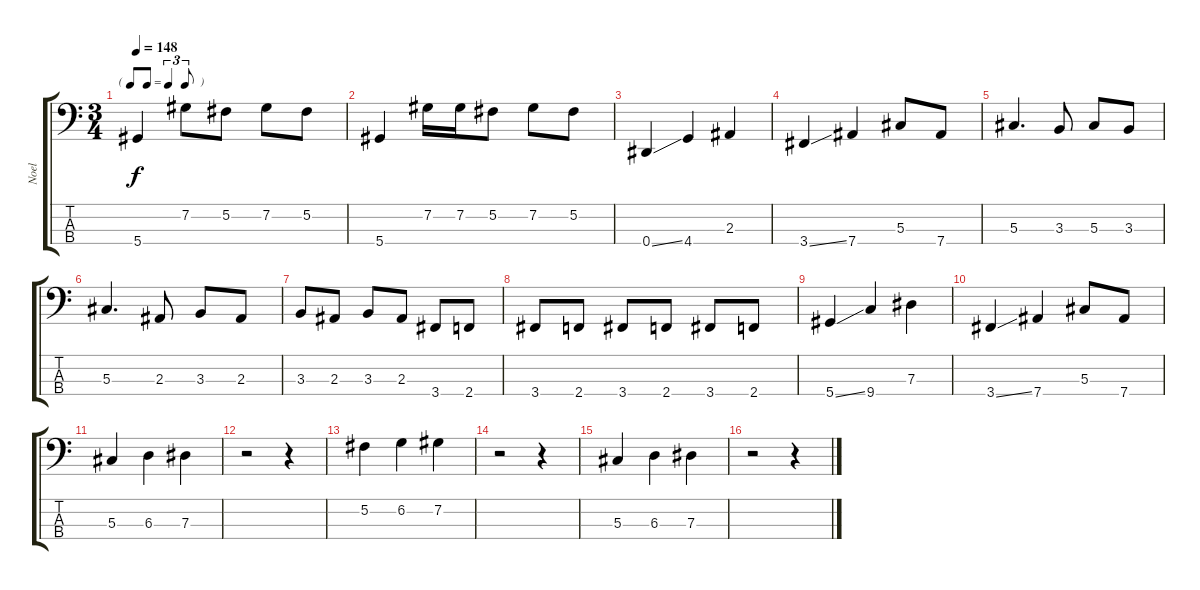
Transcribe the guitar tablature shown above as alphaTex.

\track ("Noel" "Noel") {instrument electricbassfinger}
\staff {score tabs}
\tuning (Gb2 Db2 Ab1 Eb1) {hide}
\ts (3 4)
\tf triplet8th
\tempo 148
\clef f4
\ks c
5.4.4{dy f} 7.2.8 5.2.8 7.2.8 5.2.8 |
5.4.4 7.2.16 7.2.16 5.2.8 7.2.8 5.2.8 |
0.4{ss}.4 4.4.4 2.3.4 |
3.4{ss}.4 7.4.4 5.3.8 7.4.8 |
5.3.4{d} 3.3.8 5.3.8 3.3.8 |
5.3.4{d} 2.3.8 3.3.8 2.3.8 |
3.3.8 2.3.8 3.3.8 2.3.8 3.4.8 2.4.8 |
3.4.8 2.4.8 3.4.8 2.4.8 3.4.8 2.4.8 |
5.4{ss}.4 9.4.4 7.3.4 |
3.4{ss}.4 7.4.4 5.3.8 7.4.8 |
5.3.4 6.3.4 7.3.4 |
r.2 r.4 |
5.2.4 6.2.4 7.2.4 |
r.2 r.4 |
5.3.4 6.3.4 7.3.4 |
r.2 r.4
